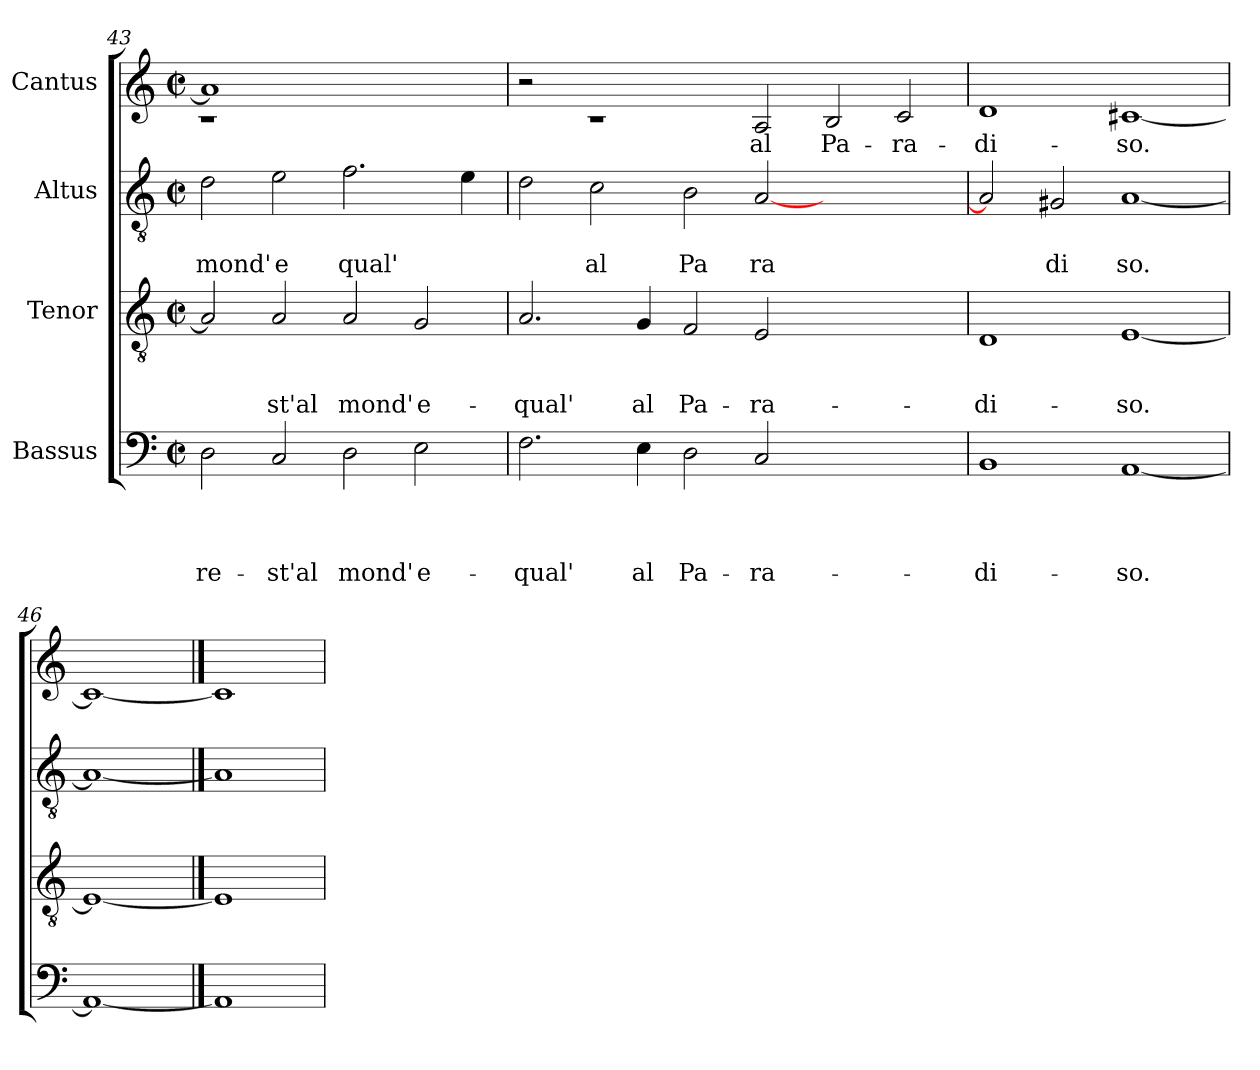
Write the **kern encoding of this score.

**kern	**text	**text	**text	**text	**kern	**text	**text	**text	**kern	**text	**text	**kern	**text
*part4	*part4	*part4	*part4	*part4	*part3	*part3	*part3	*part3	*part2	*part2	*part2	*part1	*part1
*staff4	*staff4	*staff4	*staff4	*staff4	*staff3	*staff3	*staff3	*staff3	*staff2	*staff2	*staff2	*staff1	*staff1
*I"Bassus	*	*	*	*	*I"Tenor	*	*	*	*I"Altus	*	*	*I"Cantus	*
*clefF4	*	*	*	*	*clefGv2	*	*	*	*clefGv2	*	*	*clefG2	*
*k[]	*	*	*	*	*k[]	*	*	*	*k[]	*	*	*k[]	*
*C:	*	*	*	*	*C:	*	*	*	*C:	*	*	*C:	*
*M2/2	*	*	*	*	*M2/2	*	*	*	*M2/2	*	*	*M2/2	*
*met(c|)	*	*	*	*	*met(c|)	*	*	*	*met(c|)	*	*	*met(c|)	*
=43	=43	=43	=43	=43	=43	=43	=43	=43	=43	=43	=43	=43	=43
!	!	!	!	!LO:LY:b	!	!	!	!	!	!	!LO:LY:b	!	!
*	*	*	*	*	*	*	*	*	*	*	*	*^	*
2D\	.	.	.	-re-	2A/]	.	.	.	2d\	.	mond'	1a]	1rc	.
!	!	!	!	!LO:LY:b	!	!	!	!LO:LY:b	!	!	!LO:LY:b	!	!	!
2C/	.	.	.	-st'al	2A/	.	.	-st'al	2e\	.	e	.	.	.
!	!	!	!	!LO:LY:b	!	!	!	!LO:LY:b	!	!	!LO:LY:b	!	!	!
2D\	.	.	.	mond'	2A/	.	.	mond'	2.f\	.	qual'	1ryy	1ryy	.
!	!	!	!	!LO:LY:b	!	!	!	!LO:LY:b	!	!	!	!	!	!
2E\	.	.	.	e-	2G/	.	.	e-	.	.	.	.	.	.
.	.	.	.	.	.	.	.	.	4e\	.	.	.	.	.
*	*	*	*	*	*	*	*	*	*	*	*	*v	*v	*
=44	=44	=44	=44	=44	=44	=44	=44	=44	=44	=44	=44	=44	=44
!	!	!	!	!LO:LY:b	!	!	!	!LO:LY:b	!	!	!	!	!
2.F\	.	.	.	-qual'	2.A/	.	.	-qual'	2d\	.	.	2r	.
!	!	!	!	!	!	!	!	!	!	!	!LO:LY:b	!	!
.	.	.	.	.	.	.	.	.	2c\	.	al	1rc	.
!	!	!	!	!LO:LY:b	!	!	!	!LO:LY:b	!	!	!	!	!
4E\	.	.	.	al	4G/	.	.	al	.	.	.	.	.
!	!	!	!	!LO:LY:b	!	!	!	!LO:LY:b	!	!	!LO:LY:b	!	!
2D\	.	.	.	Pa-	2F/	.	.	Pa-	2B\	.	Pa	.	.
!	!	!	!	!LO:LY:b	!	!	!	!LO:LY:b	!	!	!LO:LY:b	!	!LO:LY:b
2C/	.	.	.	-ra-	2E/	.	.	-ra-	[<2A/	.	ra	2A/	al
!	!	!	!	!	!	!	!	!	!	!	!	!	!LO:LY:b
1ryy	.	.	.	.	1ryy	.	.	.	1ryy	.	.	2B/	Pa-
!	!	!	!	!	!	!	!	!	!	!	!	!	!LO:LY:b
.	.	.	.	.	.	.	.	.	.	.	.	2c/	-ra-
=45	=45	=45	=45	=45	=45	=45	=45	=45	=45	=45	=45	=45	=45
!	!	!	!	!LO:LY:b	!	!	!	!LO:LY:b	!	!	!	!	!LO:LY:b
1BB	.	.	.	-di-	1D	.	.	-di-	2A/]	.	.	1d	-di-
!	!	!	!	!	!	!	!	!	!	!	!LO:LY:b	!	!
.	.	.	.	.	.	.	.	.	2G#/	.	di	.	.
!	!	!	!	!LO:LY:b	!	!	!	!LO:LY:b	!	!	!LO:LY:b	!	!LO:LY:b
[<1AA	.	.	.	-so.	[<1E	.	.	-so.	[<1A	.	so.	[<1c#	-so.
=46	=46	=46	=46	=46	=46	=46	=46	=46	=46	=46	=46	=46	=46
1AA_	.	.	.	.	1E_	.	.	.	1A_	.	.	1c#_	.
==47	==47	==47	==47	==47	==47	==47	==47	==47	==47	==47	==47	==47	==47
1AA]	.	.	.	.	1E]	.	.	.	1A]	.	.	1c#]	.
=	=	=	=	=	=	=	=	=	=	=	=	=	=
*-	*-	*-	*-	*-	*-	*-	*-	*-	*-	*-	*-	*-	*-
